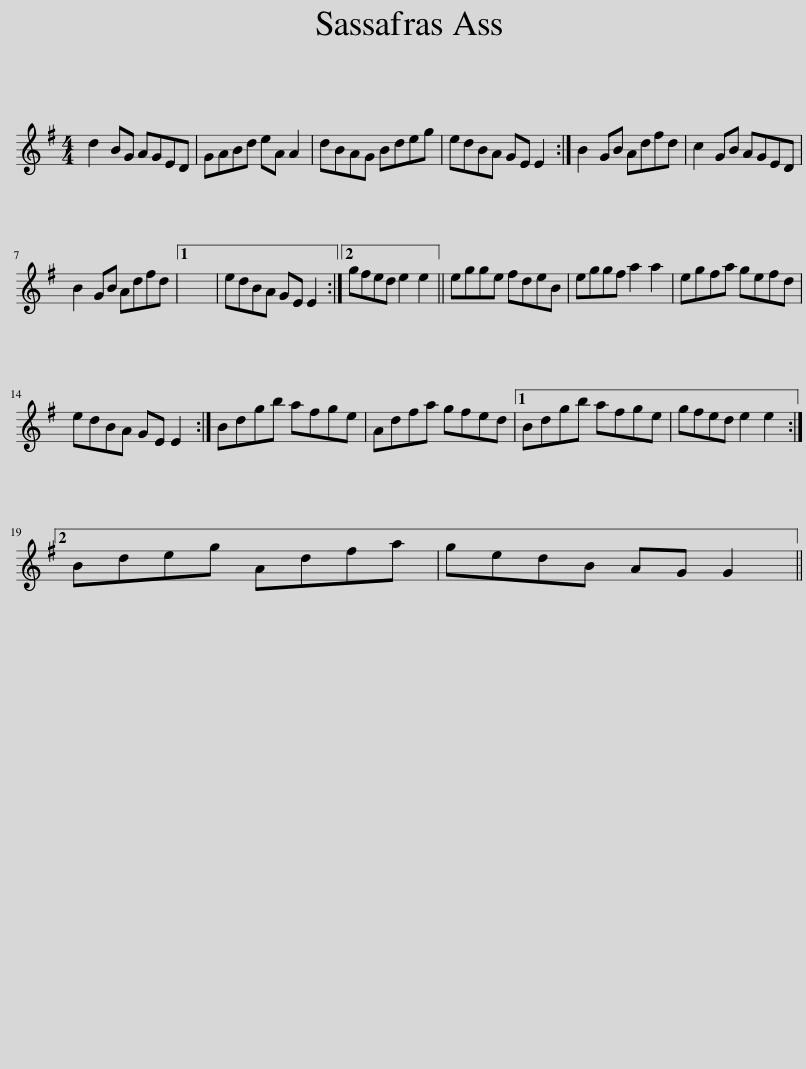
X:1
L:1/8
M:4/4
I:linebreak $
K:G
V:1 treble
V:1
 d2 BG AGED | GABd eA A2 | dBAG Bdeg | edBA GE E2 :| B2 GB Adfd | %5
 c2 GB AGED |$ B2 GB Adfd |1 x8 | edBA GE E2 :|2 gfed e2 e2 || %10
 egge fdeB | eggf a2 a2 | egfa gefd |$ edBA GE E2 :| Bdgb afge | %15
 Adfa gfed |1 Bdgb afge | gfed e2 e2 :|2$ Bdeg Adfa | gedB AG G2 || %20
